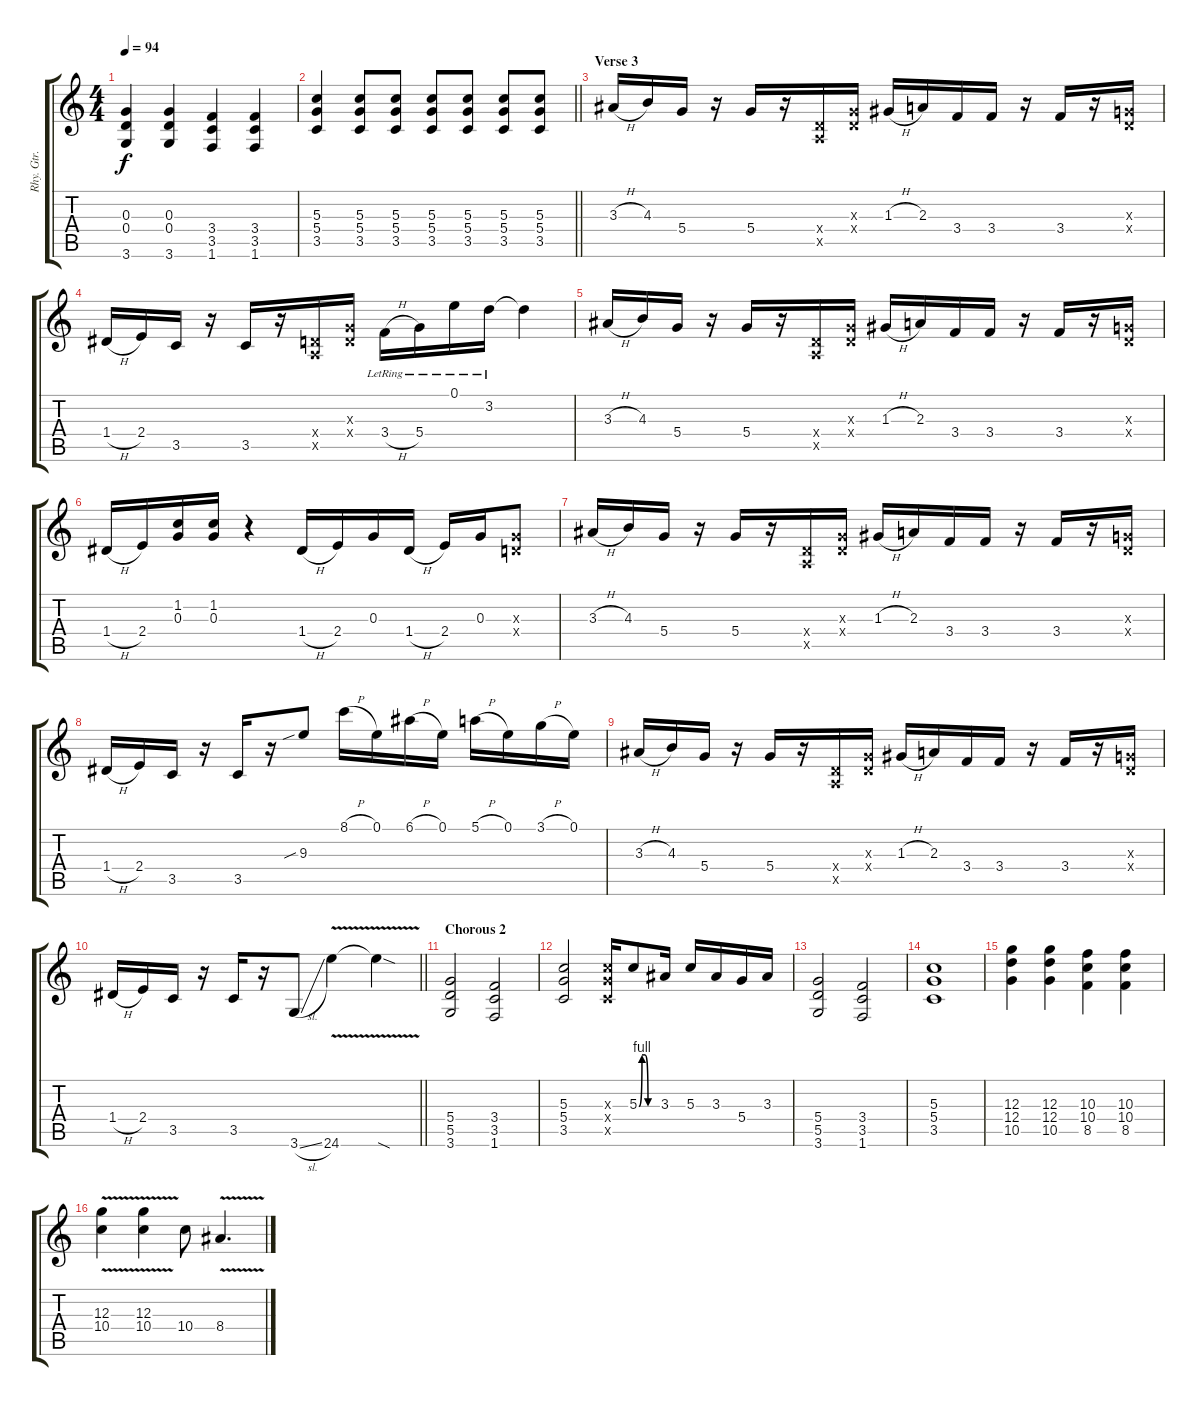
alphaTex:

\track ("Rhy. Gtr. 1" "Rhy. Gtr. ") {instrument overdrivenguitar}
\staff {score tabs}
\tuning (E4 B3 G3 D3 A2 E2) {hide}
\ts (4 4)
\tempo 94
\clef g2
\ks c
(0.3 0.4 3.6).4{dy f} (0.3 0.4 3.6).4 (3.4 3.5 1.6).4 (3.4 3.5 1.6).4 |
\barLineRight lightlight
(5.3 5.4 3.5).4 (5.3 5.4 3.5).8 (5.3 5.4 3.5).8 (5.3 5.4 3.5).8 (5.3 5.4 3.5).8 (5.3 5.4 3.5).8 (5.3 5.4 3.5).8 |
\section ("" "Verse 3")
3.3{h}.16{volume 10} 4.3.16 5.4.16 r.16 5.4.16 r.16 (0.4{x} 0.5{x}).16 (0.3{x} 0.4{x}).16 1.3{h}.16 2.3.16 3.4.16 3.4.16 r.16 3.4.16 r.16 (0.3{x} 0.4{x}).16 |
1.4{h}.16 2.4.16 3.5.16 r.16 3.5.16 r.16 (0.4{x} 0.5{x}).16 (0.3{x} 0.4{x}).16 3.4{h lr}.16 5.4{lr}.16 0.1{lr}.16 3.2{lr}.16 3.2{t}.4 |
3.3{h}.16 4.3.16 5.4.16 r.16 5.4.16 r.16 (0.4{x} 0.5{x}).16 (0.3{x} 0.4{x}).16 1.3{h}.16 2.3.16 3.4.16 3.4.16 r.16 3.4.16 r.16 (0.3{x} 0.4{x}).16 |
1.4{h}.16 2.4.16 (1.2 0.3).16 (1.2 0.3).16 r.4 1.4{h}.16 2.4.16 0.3.16 1.4{h}.16 2.4.16 0.3.16 (0.3{x} 0.4{x}).8 |
3.3{h}.16 4.3.16 5.4.16 r.16 5.4.16 r.16 (0.4{x} 0.5{x}).16 (0.3{x} 0.4{x}).16 1.3{h}.16 2.3.16 3.4.16 3.4.16 r.16 3.4.16 r.16 (0.3{x} 0.4{x}).16 |
1.4{h}.16 2.4.16 3.5.16 r.16 3.5.16 r.16 9.3{sib}.8 8.1{h}.16 0.1.16 6.1{h}.16 0.1.16 5.1{h}.16 0.1.16 3.1{h}.16 0.1.16 |
3.3{h}.16 4.3.16 5.4.16 r.16 5.4.16 r.16 (0.4{x} 0.5{x}).16 (0.3{x} 0.4{x}).16 1.3{h}.16 2.3.16 3.4.16 3.4.16 r.16 3.4.16 r.16 (0.3{x} 0.4{x}).16 |
\barLineRight lightlight
1.4{h}.16 2.4.16 3.5.16 r.16 3.5.16 r.16 3.6{sl}.8 24.6{v}.4 24.6{sod t}.4 |
\section ("" "Chorous 2")
(5.4 5.5 3.6).2 (3.4 3.5 1.6).2 |
(5.3 5.4 3.5).2 (5.3{x} 5.4{x} 3.5{x}).16 5.3{be (custom 0 0 10 4 20 4 30 0 60 0)}.8 3.3.16 5.3.16 3.3.16 5.4.16 3.3.16 |
(5.4 5.5 3.6).2 (3.4 3.5 1.6).2 |
(5.3 5.4 3.5).1 |
(12.3 12.4 10.5).4 (12.3 12.4 10.5).4 (10.3 10.4 8.5).4 (10.3 10.4 8.5).4 |
(12.3{v} 10.4{v}).4 (12.3{v} 10.4{v}).4 10.4.8 8.4{v}.4{d}
